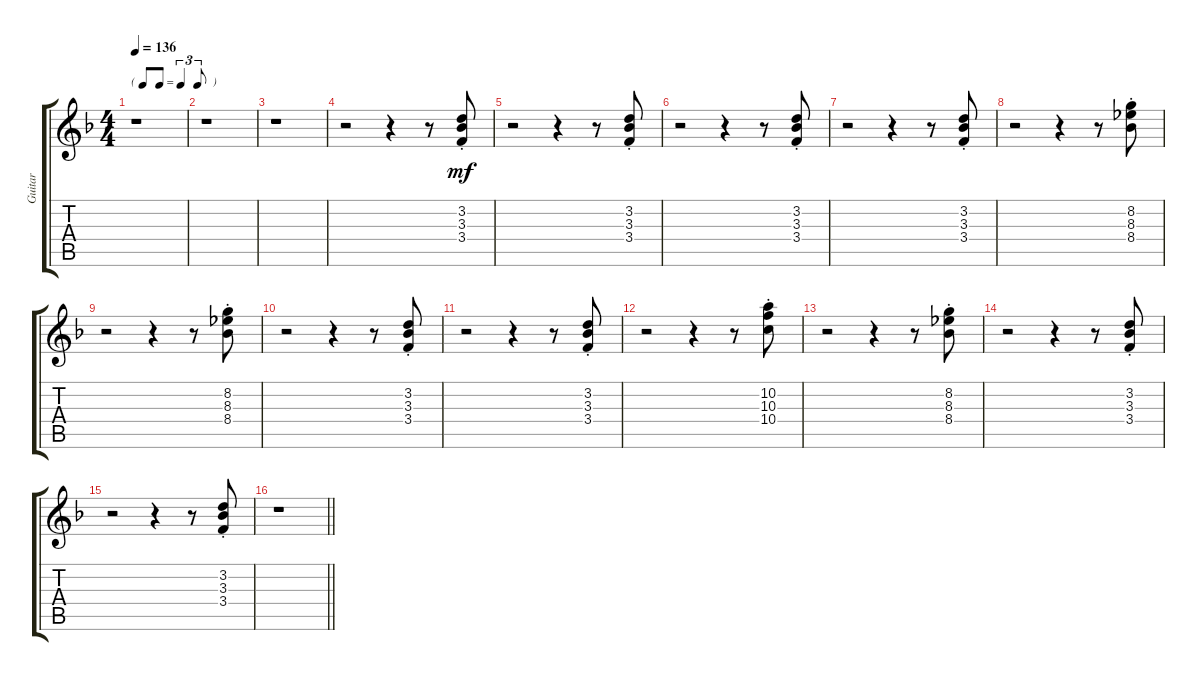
\track ("Guitar" "Guitar") {instrument overdrivenguitar}
\staff {score tabs}
\tuning (E4 B3 G3 D3 A2 E2) {hide}
\ts (4 4)
\tf triplet8th
\tempo 136
\clef g2
\ks f
r.1{dy mf instrument overdrivenguitar} |
r.1 |
r.1 |
r.2 r.4 r.8 (3.2{st} 3.3{st} 3.4{st}).8 |
r.2 r.4 r.8 (3.2{st} 3.3{st} 3.4{st}).8 |
r.2 r.4 r.8 (3.2{st} 3.3{st} 3.4{st}).8 |
r.2 r.4 r.8 (3.2{st} 3.3{st} 3.4{st}).8 |
r.2 r.4 r.8 (8.2{st} 8.3{st} 8.4{st}).8 |
r.2 r.4 r.8 (8.2{st} 8.3{st} 8.4{st}).8 |
r.2 r.4 r.8 (3.2{st} 3.3{st} 3.4{st}).8 |
r.2 r.4 r.8 (3.2{st} 3.3{st} 3.4{st}).8 |
r.2 r.4 r.8 (10.2{st} 10.3{st} 10.4{st}).8 |
r.2 r.4 r.8 (8.2{st} 8.3{st} 8.4{st}).8 |
r.2 r.4 r.8 (3.2{st} 3.3{st} 3.4{st}).8 |
r.2 r.4 r.8 (3.2{st} 3.3{st} 3.4{st}).8 |
\barLineRight lightlight
r.1
